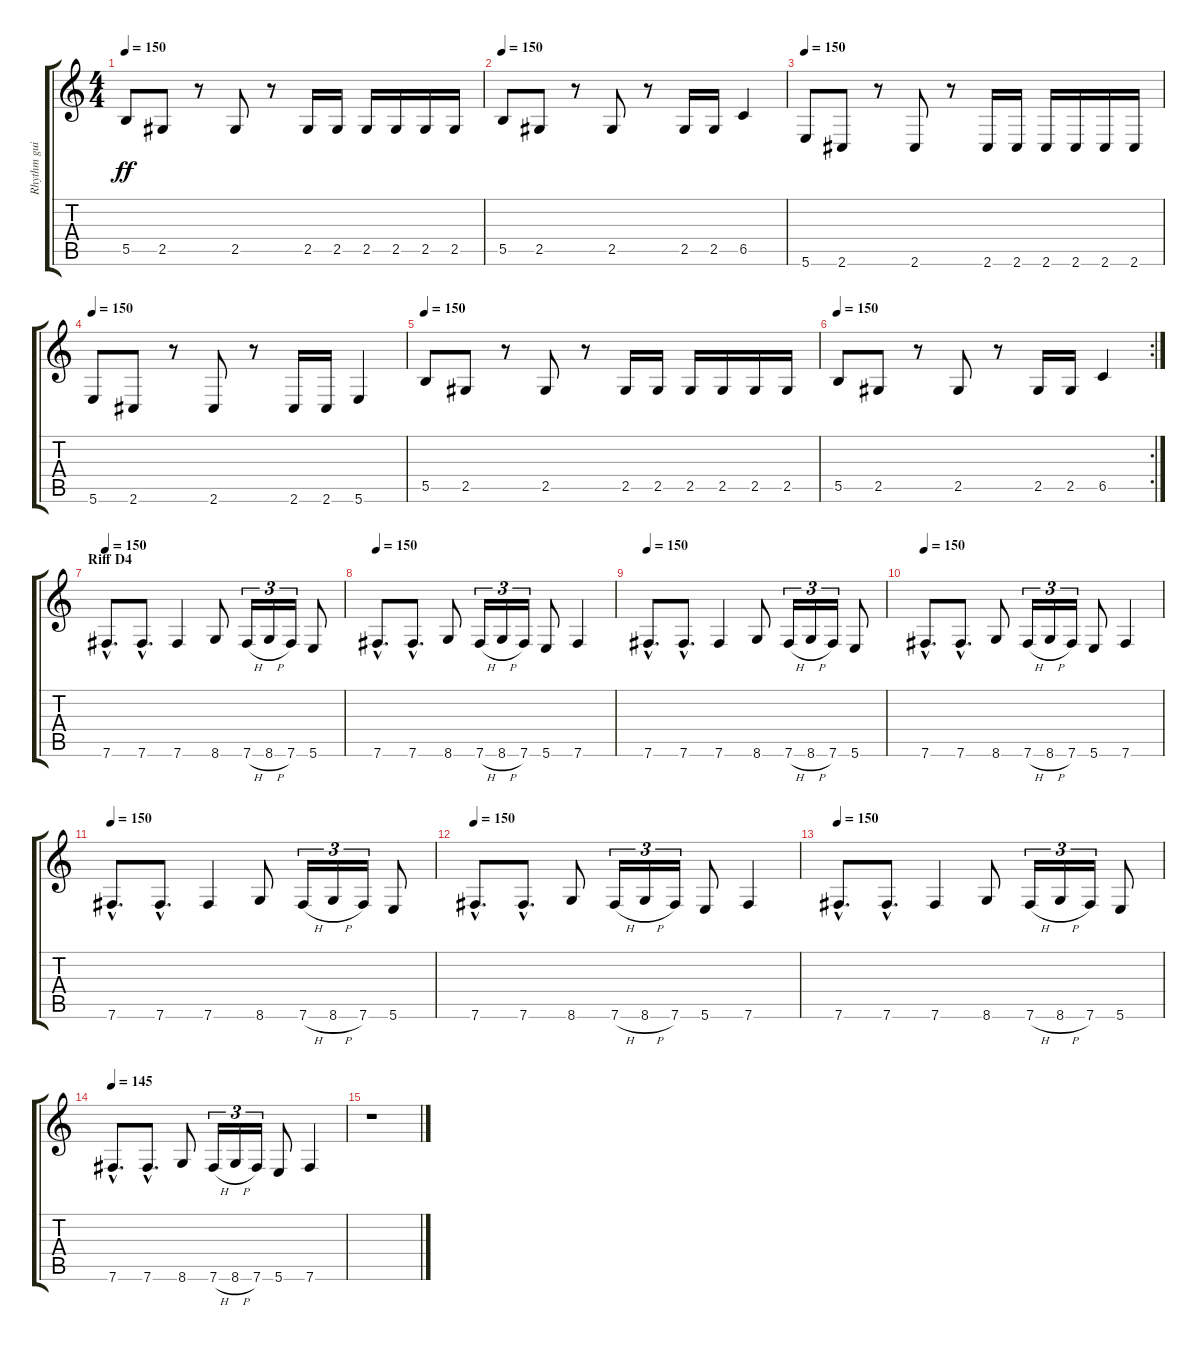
\track ("Rhythm guitar" "Rhythm gui") {instrument distortionguitar}
\staff {score tabs}
\tuning (Db4 Ab3 E3 B2 Gb2 B1) {hide}
\ts (4 4)
\tempo 150
\clef g2
\ks c
5.5.8{dy ff balance 0} 2.5.8 r.8 2.5.8 r.8 2.5.16 2.5.16 2.5.16 2.5.16 2.5.16 2.5.16 |
\tempo 150
5.5.8{balance 0} 2.5.8 r.8 2.5.8 r.8 2.5.16 2.5.16 6.5.4 |
\tempo 150
5.6.8{balance 0} 2.6.8 r.8 2.6.8 r.8 2.6.16 2.6.16 2.6.16 2.6.16 2.6.16 2.6.16 |
\tempo 150
5.6.8{balance 0} 2.6.8 r.8 2.6.8 r.8 2.6.16 2.6.16 5.6.4 |
\tempo 150
5.5.8{balance 0} 2.5.8 r.8 2.5.8 r.8 2.5.16 2.5.16 2.5.16 2.5.16 2.5.16 2.5.16 |
\rc 2
\tempo 150
5.5.8{balance 0} 2.5.8 r.8 2.5.8 r.8 2.5.16 2.5.16 6.5.4 |
\section ("" "Riff D4")
\tempo 150
7.6{hac}.8{d balance 0} 7.6{hac}.8{d} 7.6.4 8.6.8 7.6{h}.16{tu (3 2)} 8.6{h}.16{tu (3 2)} 7.6.16{tu (3 2)} 5.6.8 |
\tempo 150
7.6{hac}.8{d} 7.6{hac}.8{d} 8.6.8 7.6{h}.16{tu (3 2)} 8.6{h}.16{tu (3 2)} 7.6.16{tu (3 2)} 5.6.8 7.6.4 |
\tempo 150
7.6{hac}.8{d balance 0} 7.6{hac}.8{d} 7.6.4 8.6.8 7.6{h}.16{tu (3 2)} 8.6{h}.16{tu (3 2)} 7.6.16{tu (3 2)} 5.6.8 |
\tempo 150
7.6{hac}.8{d} 7.6{hac}.8{d} 8.6.8 7.6{h}.16{tu (3 2)} 8.6{h}.16{tu (3 2)} 7.6.16{tu (3 2)} 5.6.8 7.6.4 |
\tempo 150
7.6{hac}.8{d balance 0} 7.6{hac}.8{d} 7.6.4 8.6.8 7.6{h}.16{tu (3 2)} 8.6{h}.16{tu (3 2)} 7.6.16{tu (3 2)} 5.6.8 |
\tempo 150
7.6{hac}.8{d} 7.6{hac}.8{d} 8.6.8 7.6{h}.16{tu (3 2)} 8.6{h}.16{tu (3 2)} 7.6.16{tu (3 2)} 5.6.8 7.6.4 |
\tempo 150
7.6{hac}.8{d balance 0} 7.6{hac}.8{d} 7.6.4 8.6.8 7.6{h}.16{tu (3 2)} 8.6{h}.16{tu (3 2)} 7.6.16{tu (3 2)} 5.6.8 |
\tempo 145
7.6{hac}.8{d} 7.6{hac}.8{d} 8.6.8 7.6{h}.16{tu (3 2)} 8.6{h}.16{tu (3 2)} 7.6.16{tu (3 2)} 5.6.8 7.6.4 |
r.1
